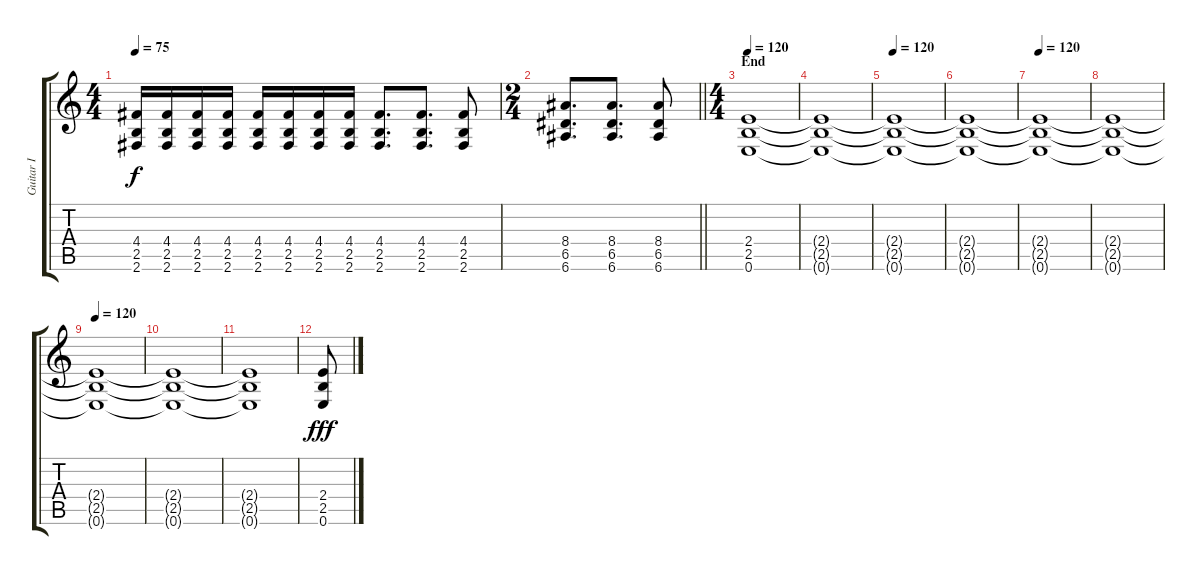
\track ("Guitar I" "Guitar I") {instrument distortionguitar}
\staff {score tabs}
\tuning (E4 B3 G3 D3 A2 E2) {hide}
\ts (4 4)
\tempo 75
\clef g2
\ks c
(4.4 2.5 2.6).16{dy f} (4.4 2.5 2.6).16 (4.4 2.5 2.6).16 (4.4 2.5 2.6).16 (4.4 2.5 2.6).16 (4.4 2.5 2.6).16 (4.4 2.5 2.6).16 (4.4 2.5 2.6).16 (4.4 2.5 2.6).8{d} (4.4 2.5 2.6).8{d} (4.4 2.5 2.6).8 |
\ts (2 4)
\barLineRight lightlight
(8.4 6.5 6.6).8{d} (8.4 6.5 6.6).8{d} (8.4 6.5 6.6).8 |
\ts (4 4)
\section ("" "End")
\tempo 120
(2.4 2.5 0.6).1 |
(2.4{t} 2.5{t} 0.6{t}).1 |
\tempo 120
(2.4{t} 2.5{t} 0.6{t}).1 |
(2.4{t} 2.5{t} 0.6{t}).1 |
\tempo 120
(2.4{t} 2.5{t} 0.6{t}).1 |
(2.4{t} 2.5{t} 0.6{t}).1 |
\tempo 120
(2.4{t} 2.5{t} 0.6{t}).1 |
(2.4{t} 2.5{t} 0.6{t}).1 |
(2.4{t} 2.5{t} 0.6{t}).1 |
(2.4 2.5 0.6).8{dy fff}
